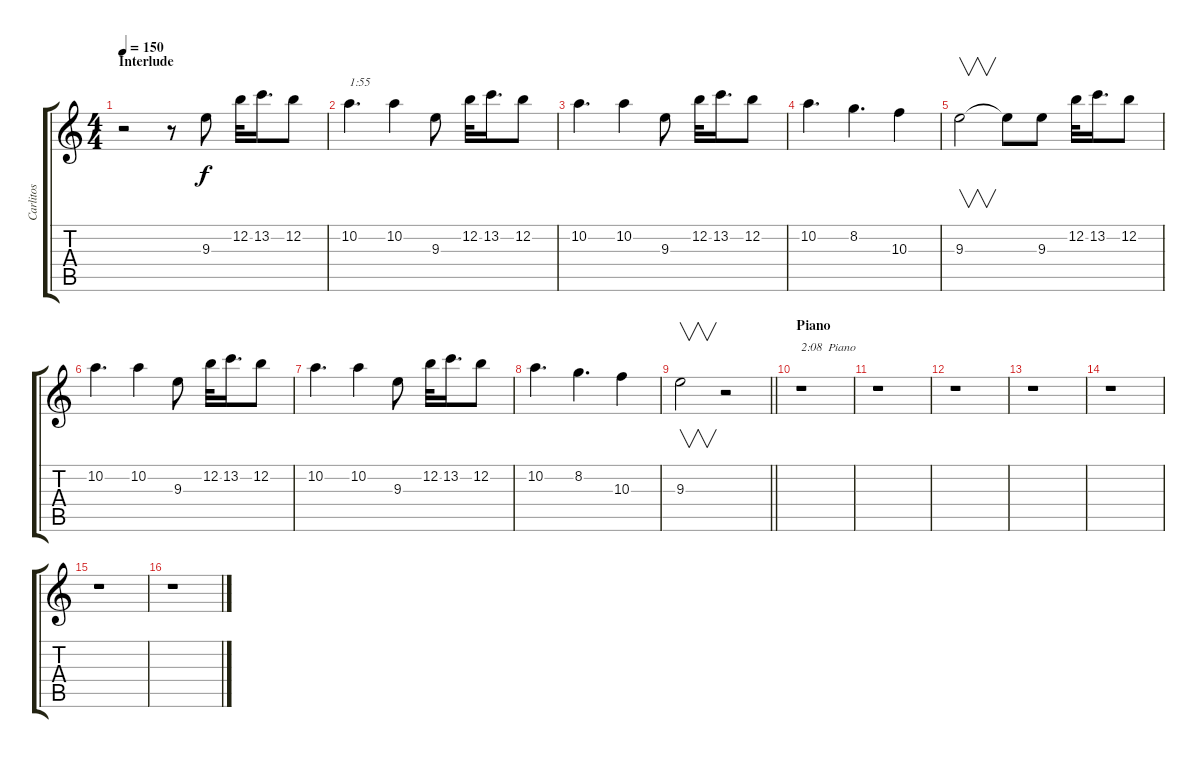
\track ("Carlitos" "Carlitos") {instrument distortionguitar}
\staff {score tabs}
\tuning (E4 B3 G3 D3 A2 E2) {hide}
\ts (4 4)
\section ("" "Interlude")
\tempo 150
\clef g2
\ks c
r.2{dy f} r.8 9.3.8 12.2.32 13.2.16{d} 12.2.8 |
10.2.4{d txt "1:55"} 10.2.4 9.3.8 12.2.32 13.2.16{d} 12.2.8 |
10.2.4{d} 10.2.4 9.3.8 12.2.32 13.2.16{d} 12.2.8 |
10.2.4{d} 8.2.4{d} 10.3.4 |
9.3.2{v} 9.3{t}.8 9.3.8 12.2.32 13.2.16{d} 12.2.8 |
10.2.4{d} 10.2.4 9.3.8 12.2.32 13.2.16{d} 12.2.8 |
10.2.4{d} 10.2.4 9.3.8 12.2.32 13.2.16{d} 12.2.8 |
10.2.4{d} 8.2.4{d} 10.3.4 |
\barLineRight lightlight
9.3.2{v} r.2 |
\section ("" "Piano")
r.1{txt "2:08  Piano"} |
r.1 |
r.1 |
r.1 |
r.1 |
r.1 |
r.1
